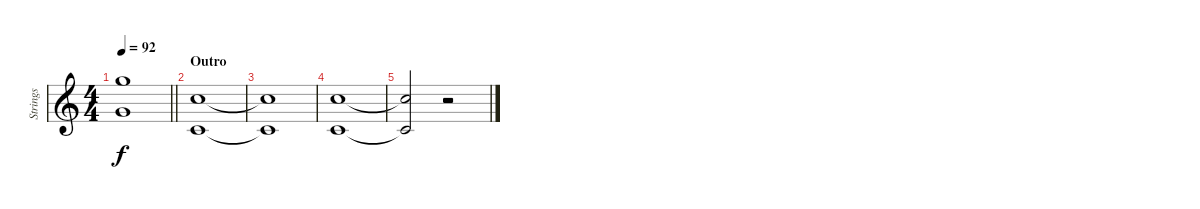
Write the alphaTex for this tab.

\track ("Strings" "Strings") {instrument stringensemble1}
\staff {score}
\tuning (E4 B3 G3 D3 A2 E2) {hide}
\ts (4 4)
\tempo 92
\clef g2
\barLineRight lightlight
\ks c
(15.1 12.3).1{dy f} |
\section ("" "Outro")
(8.1 5.3).1 |
(8.1{t} 5.3{t}).1 |
(8.1 5.3).1 |
(8.1{t} 5.3{t}).2 r.2
